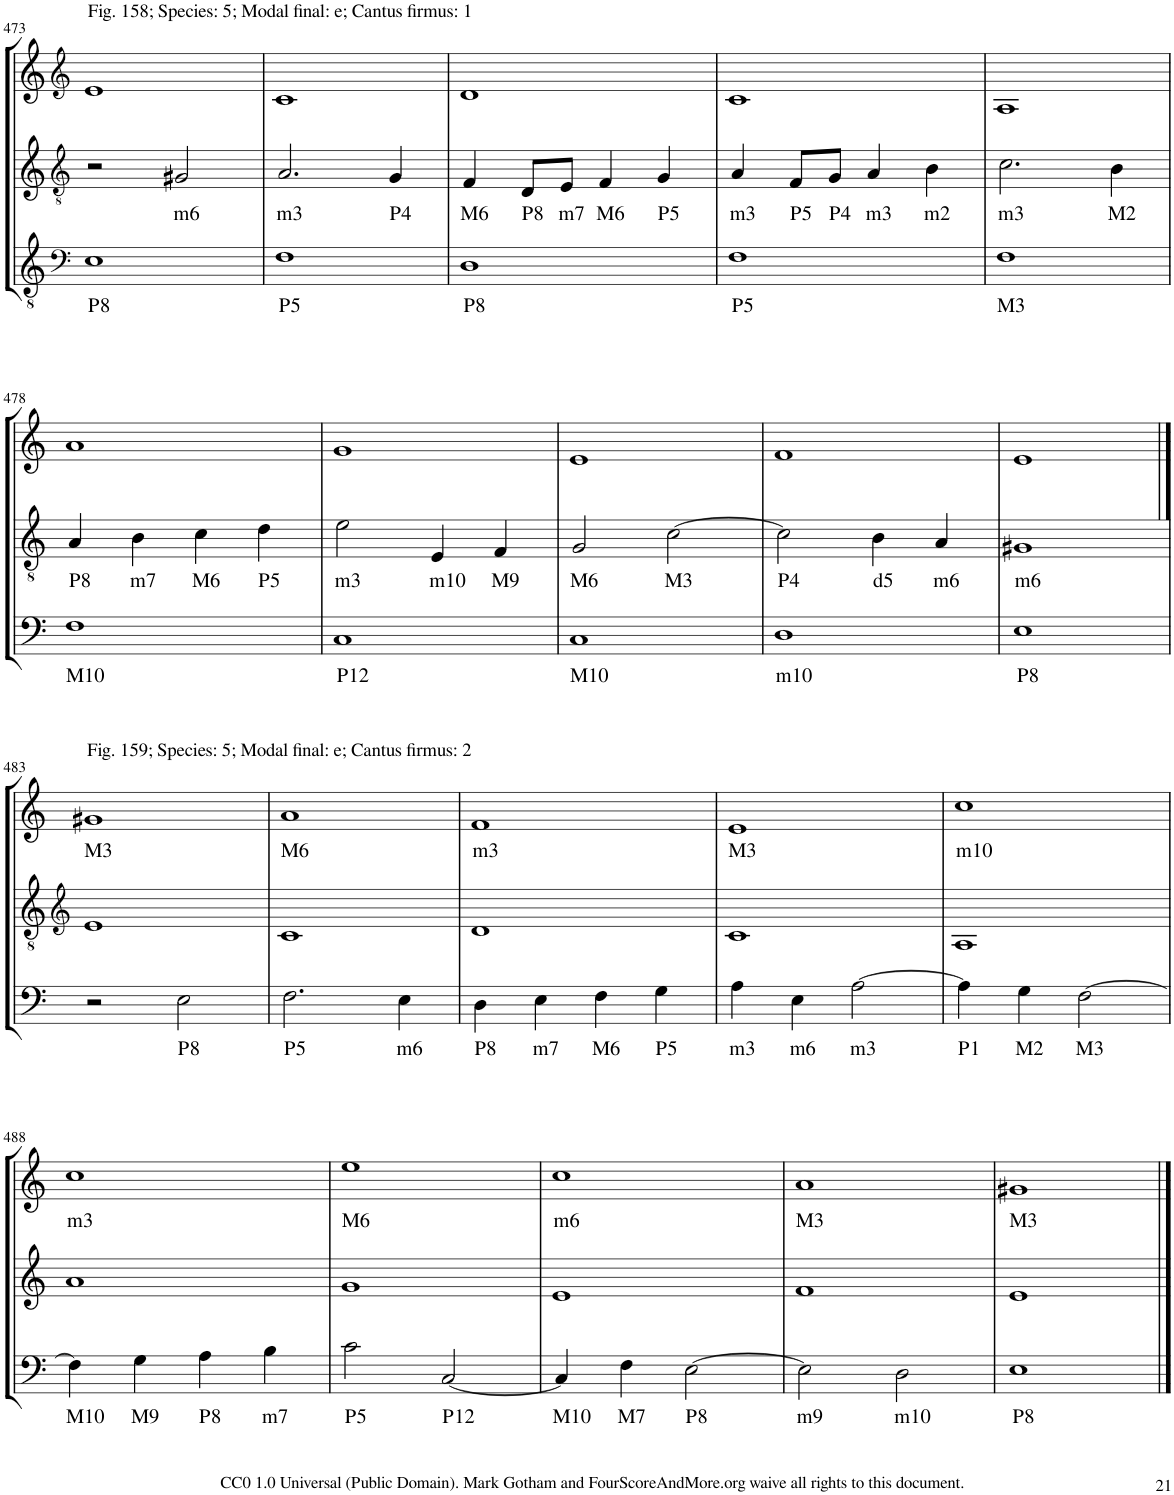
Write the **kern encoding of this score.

**kern	**text	**kern	**text	**kern	**text
*part3	*part3	*part2	*part2	*part1	*part1
*staff3	*staff3	*staff2	*staff2	*staff1	*staff1
*I"Piano	*	*I"Piano	*	*I"Piano	*
*I'Pno	*	*I'Pno	*	*I'Pno	*
!!LO:PB:g=z
*clefF4	*	*clefGv2	*	*clefG2	*
*k[]	*	*k[]	*	*k[]	*
*M4/4	*	*M4/4	*	*M4/4	*
=473	=473	=473	=473	=473	=473
!	!	!	!	!LO:TX:a:t=Fig. 158; Species&colon; 5; Modal final&colon; e; Cantus firmus&colon; 1	!
!	!LO:LY:b	!	!	!	!
1E	P8	2r	.	1e	.
!	!	!	!LO:LY:b	!	!
.	.	2G#X/	m6	.	.
=474	=474	=474	=474	=474	=474
!	!LO:LY:b	!	!LO:LY:b	!	!
1F	P5	2.A/	m3	1c	.
!	!	!	!LO:LY:b	!	!
.	.	4G/	P4	.	.
=475	=475	=475	=475	=475	=475
!	!LO:LY:b	!	!LO:LY:b	!	!
1D	P8	4F/	M6	1d	.
!	!	!	!LO:LY:b	!	!
.	.	8D/L	P8	.	.
!	!	!	!LO:LY:b	!	!
.	.	8E/J	m7	.	.
!	!	!	!LO:LY:b	!	!
.	.	4F/	M6	.	.
!	!	!	!LO:LY:b	!	!
.	.	4G/	P5	.	.
=476	=476	=476	=476	=476	=476
!	!LO:LY:b	!	!LO:LY:b	!	!
1F	P5	4A/	m3	1c	.
!	!	!	!LO:LY:b	!	!
.	.	8F/L	P5	.	.
!	!	!	!LO:LY:b	!	!
.	.	8G/J	P4	.	.
!	!	!	!LO:LY:b	!	!
.	.	4A/	m3	.	.
!	!	!	!LO:LY:b	!	!
.	.	4B\	m2	.	.
=477	=477	=477	=477	=477	=477
!	!LO:LY:b	!	!LO:LY:b	!	!
1F	M3	2.c\	m3	1A	.
!	!	!	!LO:LY:b	!	!
.	.	4B\	M2	.	.
!!LO:LB:g=z
=478	=478	=478	=478	=478	=478
!	!LO:LY:b	!	!LO:LY:b	!	!
1F	M10	4A/	P8	1a	.
!	!	!	!LO:LY:b	!	!
.	.	4B\	m7	.	.
!	!	!	!LO:LY:b	!	!
.	.	4c\	M6	.	.
!	!	!	!LO:LY:b	!	!
.	.	4d\	P5	.	.
=479	=479	=479	=479	=479	=479
!	!LO:LY:b	!	!LO:LY:b	!	!
1C	P12	2e\	m3	1g	.
!	!	!	!LO:LY:b	!	!
.	.	4E/	m10	.	.
!	!	!	!LO:LY:b	!	!
.	.	4F/	M9	.	.
=480	=480	=480	=480	=480	=480
!	!LO:LY:b	!	!LO:LY:b	!	!
1C	M10	2G/	M6	1e	.
!	!	!	!LO:LY:b	!	!
.	.	[2c\	M3	.	.
=481	=481	=481	=481	=481	=481
!	!LO:LY:b	!	!LO:LY:b	!	!
1D	m10	2c\]	P4	1f	.
!	!	!	!LO:LY:b	!	!
.	.	4B\	d5	.	.
!	!	!	!LO:LY:b	!	!
.	.	4A/	m6	.	.
=482	=482	=482	=482	=482	=482
!	!LO:LY:b	!	!LO:LY:b	!	!
1E	P8	1G#X	m6	1e	.
!!LO:LB:g=z
==483	==483	==483	==483	==483	==483
*	*	*clefG2	*	*	*
!	!	!	!	!LO:TX:a:t=Fig. 159; Species&colon; 5; Modal final&colon; e; Cantus firmus&colon; 2	!
!	!	!	!	!	!LO:LY:b
2r	.	1e	.	1g#X	M3
!	!LO:LY:b	!	!	!	!
2E\	P8	.	.	.	.
=484	=484	=484	=484	=484	=484
!	!LO:LY:b	!	!	!	!LO:LY:b
2.F\	P5	1c	.	1a	M6
!	!LO:LY:b	!	!	!	!
4E\	m6	.	.	.	.
=485	=485	=485	=485	=485	=485
!	!LO:LY:b	!	!	!	!LO:LY:b
4D\	P8	1d	.	1f	m3
!	!LO:LY:b	!	!	!	!
4E\	m7	.	.	.	.
!	!LO:LY:b	!	!	!	!
4F\	M6	.	.	.	.
!	!LO:LY:b	!	!	!	!
4G\	P5	.	.	.	.
=486	=486	=486	=486	=486	=486
!	!LO:LY:b	!	!	!	!LO:LY:b
4A\	m3	1c	.	1e	M3
!	!LO:LY:b	!	!	!	!
4E\	m6	.	.	.	.
!	!LO:LY:b	!	!	!	!
[2A\	m3	.	.	.	.
=487	=487	=487	=487	=487	=487
!	!LO:LY:b	!	!	!	!LO:LY:b
4A\]	P1	1A	.	1cc	m10
!	!LO:LY:b	!	!	!	!
4G\	M2	.	.	.	.
!	!LO:LY:b	!	!	!	!
[2F\	M3	.	.	.	.
!!LO:LB:g=z
=488	=488	=488	=488	=488	=488
!	!LO:LY:b	!	!	!	!LO:LY:b
4F\]	M10	1a	.	1cc	m3
!	!LO:LY:b	!	!	!	!
4G\	M9	.	.	.	.
!	!LO:LY:b	!	!	!	!
4A\	P8	.	.	.	.
!	!LO:LY:b	!	!	!	!
4B\	m7	.	.	.	.
=489	=489	=489	=489	=489	=489
!	!LO:LY:b	!	!	!	!LO:LY:b
2c\	P5	1g	.	1ee	M6
!	!LO:LY:b	!	!	!	!
[2C/	P12	.	.	.	.
=490	=490	=490	=490	=490	=490
!	!LO:LY:b	!	!	!	!LO:LY:b
4C/]	M10	1e	.	1cc	m6
!	!LO:LY:b	!	!	!	!
4F\	M7	.	.	.	.
!	!LO:LY:b	!	!	!	!
[2E\	P8	.	.	.	.
=491	=491	=491	=491	=491	=491
!	!LO:LY:b	!	!	!	!LO:LY:b
2E\]	m9	1f	.	1a	M3
!	!LO:LY:b	!	!	!	!
2D\	m10	.	.	.	.
=492	=492	=492	=492	=492	=492
!	!LO:LY:b	!	!	!	!LO:LY:b
1E	P8	1e	.	1g#X	M3
==	==	==	==	==	==
*-	*-	*-	*-	*-	*-
